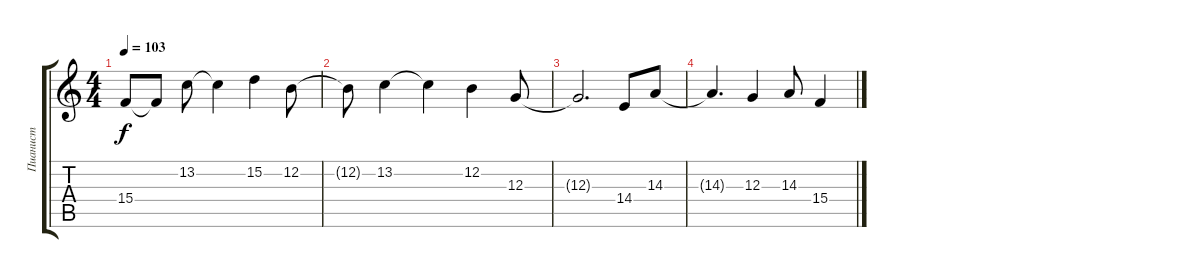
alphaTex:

\track ("Пианист" "Пианист") {instrument synthstrings2}
\staff {score tabs}
\tuning (E4 B3 G3 D3 A2 D2) {hide}
\ts (4 4)
\tempo 103
\clef g2
\ks c
15.4{t}.8{dy f} 15.4{t}.8 13.2.8 13.2{t}.4 15.2.4 12.2.8 |
12.2{t}.8 13.2.4 13.2{t}.4 12.2.4 12.3.8 |
12.3{t}.2{d} 14.4.8 14.3.8 |
14.3{t}.4{d} 12.3.4 14.3.8 15.4.4
